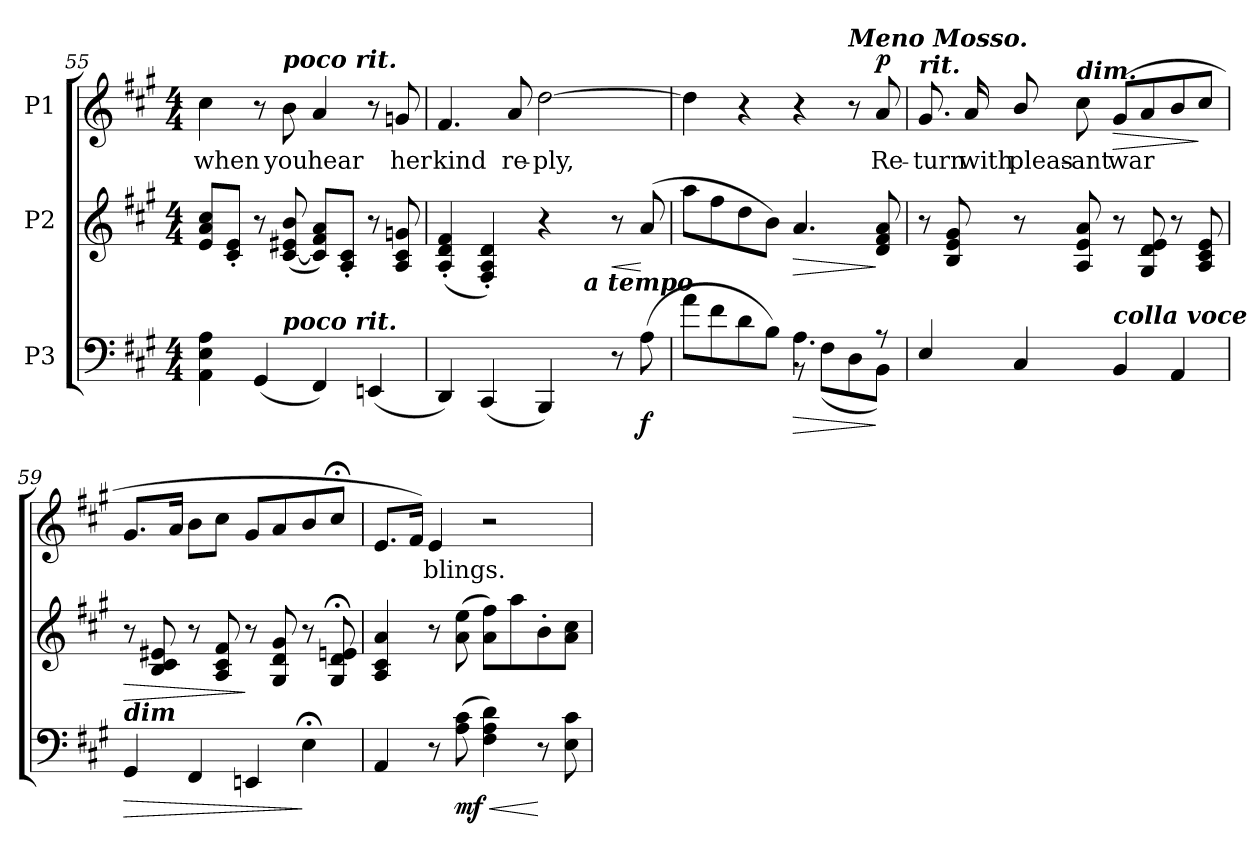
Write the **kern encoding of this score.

**kern	**dynam	**kern	**dynam	**kern	**text	**dynam
*part3	*part3	*part2	*part2	*part1	*part1	*part1
*staff3	*staff3	*staff2	*staff2	*staff1	*staff1	*staff1
*I"P3	*	*I"P2	*	*I"P1	*	*
*clefF4	*	*clefG2	*	*clefG2	*	*
*k[f#c#g#]	*	*k[f#c#g#]	*	*k[f#c#g#]	*	*
*A:	*	*A:	*	*A:	*	*
*M4/4	*	*M4/4	*	*M4/4	*	*
=55	=55	=55	=55	=55	=55	=55
!	!	!	!	!	!LO:LY:b:color=#000000	!
*^	*	*	*	*	*	*
4AAi\ 4Ei 4Ai	4.ryy	.	8ei/ 8ai 8cc#iL	.	4cc#i\	when	.
.	.	.	8c#i/' 8ei'J	.	.	.	.
(4GG#i/	.	.	8r	.	8r	.	.
!	!	!	!	!	!LO:TX:a:Bi:t=poco rit.	!	!
!	!LO:TX:a:Bi:t=poco rit.	!	!	!	!	!	!
!	!	!	!	!	!	!LO:LY:b:color=#000000	!
.	2ryy	.	([8c#i/ 8e#Xi 8bi	.	8bi\	you	.
!	!	!	!	!	!	!LO:LY:b:color=#000000	!
4FF#i/)	.	.	8c#i/] 8f#i 8aiL)	.	4ai/	hear	.
.	.	.	8Ai/' 8c#i'J	.	.	.	.
(4EEni/	.	.	8r	.	8r	.	.
!	!	!	!	!	!	!LO:LY:b:color=#000000	!
.	8ryy	.	8Ai/ 8c#i 8gni	.	8gni/	her	.
!!LO:LB:g=z
=56	=56	=56	=56	=56	=56	=56	=56
!	!	!	!	!	!	!LO:LY:b:color=#000000	!
4DDi/)	2ryy	.	(4Ai/' 4di' 4f#i'	.	4.f#i/	kind	.
(4CC#i/	.	.	4F#i/' 4Ai' 4di')	.	.	.	.
!	!	!	!	!	!	!LO:LY:b:color=#000000	!
.	.	.	.	.	8ai/	re-	.
!	!	!	!	!	!	!LO:LY:b:color=#000000	!
4BBBi/)	16ryy	.	4r	.	[2ddi\	-ply,	.
.	32ryy	.	.	.	.	.	.
.	64ryy	.	.	.	.	.	.
.	128...ryy	.	.	.	.	.	.
!	!LO:TX:a:Bi:t=a tempo	!	!	!	!	!	!
.	4ryy	.	.	.	.	.	.
!	!	!	!	!LO:HP:b	!	!	!
!	!	!	!	!LO:HP:n=1:b	!	!	!
8r	.	.	8r	< <	.	.	.
.	8ryy	.	.	.	.	.	.
(8Ai\	.	f	(8ai/	[	.	.	.
.	1024ryy	.	.	.	.	.	.
.	.	.	.	[	.	.	.
=57	=57	=57	=57	=57	=57	=57	=57
8ai\L	2ryy	.	8aai\L	.	4ddi\]	.	.
8f#i\	.	.	8ff#i\	.	.	.	.
8di\	.	.	8ddi\	.	4r	.	.
8Bi\J)	.	.	8bi\J)	.	.	.	.
!	!	!LO:HP:b	!	!LO:HP:b	!	!	!
4.Ai\	8r	>	4.ai/	>	4r	.	.
.	(8F#i\L	.	.	.	.	.	.
!	!	!	!	!	!LO:TX:a:Bi:t=Meno  Mosso.	!	!
.	8Di\	.	.	.	8r	.	.
!	!	!	!	!	!	!LO:LY:b:color=#000000	!
8r	8BBi\J)	]	8di/ 8f#i 8ai	]	8ai/	Re-	p
*v	*v	*	*	*	*	*	*
=58	=58	=58	=58	=58	=58	=58
*^	*	*	*	*	*	*
!	!	!	!	!	!LO:TX:a:Bi:t=rit.	!	!
!LO:TX:a:Bi:t=rit.	!	!	!	!	!	!	!
!	!	!	!	!	!	!LO:LY:b:color=#000000	!
*v	*v	*	*	*	*	*	*
4Ei/	.	8r	.	8.g#i/	-turn	.
.	.	8Bi/ 8ei 8g#i	.	.	.	.
!	!	!	!	!	!LO:LY:b:color=#000000	!
.	.	.	.	16ai/	with	.
!	!	!	!	!	!LO:LY:b:color=#000000	!
4C#i/	.	8r	.	8bi/	pleas-	.
!	!	!	!	!LO:TX:a:Bi:t=dim.	!	!
!	!	!	!	!	!LO:LY:b:color=#000000	!
.	.	8Ai/ 8ei 8ai	.	8cc#i\	-ant	.
!LO:TX:a:Bi:t=colla voce	!	!	!	!	!	!
!	!	!	!	!	!LO:LY:b:color=#000000	!LO:HP:b
4BBi/	.	8r	.	(8g#i/L	war-	>
!	!	!	!	!	!LO:LY:b:color=#000000	!
.	.	8G#i/ 8di 8ei	.	8ai/	--	.
4AAi/	.	8r	.	8bi/	.	.
!	!	!	!	!	!LO:LY:b:color=#000000	!
.	.	8Ai/ 8c#i 8ei	.	8cc#i/J	-	]
!!LO:LB:g=z
=59	=59	=59	=59	=59	=59	=59
!	!LO:HP:b	!	!LO:HP:b	!	!	!
!LO:TX:a:Bi:t=dim	!	!	!	!	!	!
!	!	!	!	!	!LO:LY:b:color=#000000	!
4GG#i/	>	8r	>	8.g#i/L	-	.
.	.	8Bi/ 8c#i 8e#Xi	.	.	.	.
.	.	.	.	16ai/Jk	.	.
4FF#i/	.	8r	.	8bi\L	.	.
.	.	8Ai/ 8c#i 8f#i	.	8cc#i\J	.	.
4EEni/	.	8r	]	8g#i/L	.	.
.	.	8G#i/ 8di 8g#i	.	8ai/	.	.
4E;i\	]	8r	.	8bi/	.	.
.	.	8G#i/; 8di; 8eni;	.	8cc#;i/J	.	.
=60	=60	=60	=60	=60	=60	=60
!	!	!	!	!	!LO:LY:b:color=#000000	!
4AAi/	.	4Ai/ 4c#i 4ai	.	8.ei/L	-	.
.	.	.	.	16f#i/Jk)	.	.
!	!	!	!	!	!LO:LY:b:color=#000000	!
8r	.	8r	.	4ei/	- blings.	.
!	!LO:HP:b	!	!	!	!	!
(8Ai\ 8c#i	< mf	(8ai\ 8eei	.	.	.	.
4F#i\ 4Ai 4di)	.	8ai\ 8ff#iL)	.	2r	.	.
.	.	8aai\	.	.	.	.
8r	[	8b'i\	.	.	.	.
8Ei\ 8c#i	.	8ai\ 8cc#iJ	.	.	.	.
=	=	=	=	=	=	=
*-	*-	*-	*-	*-	*-	*-
